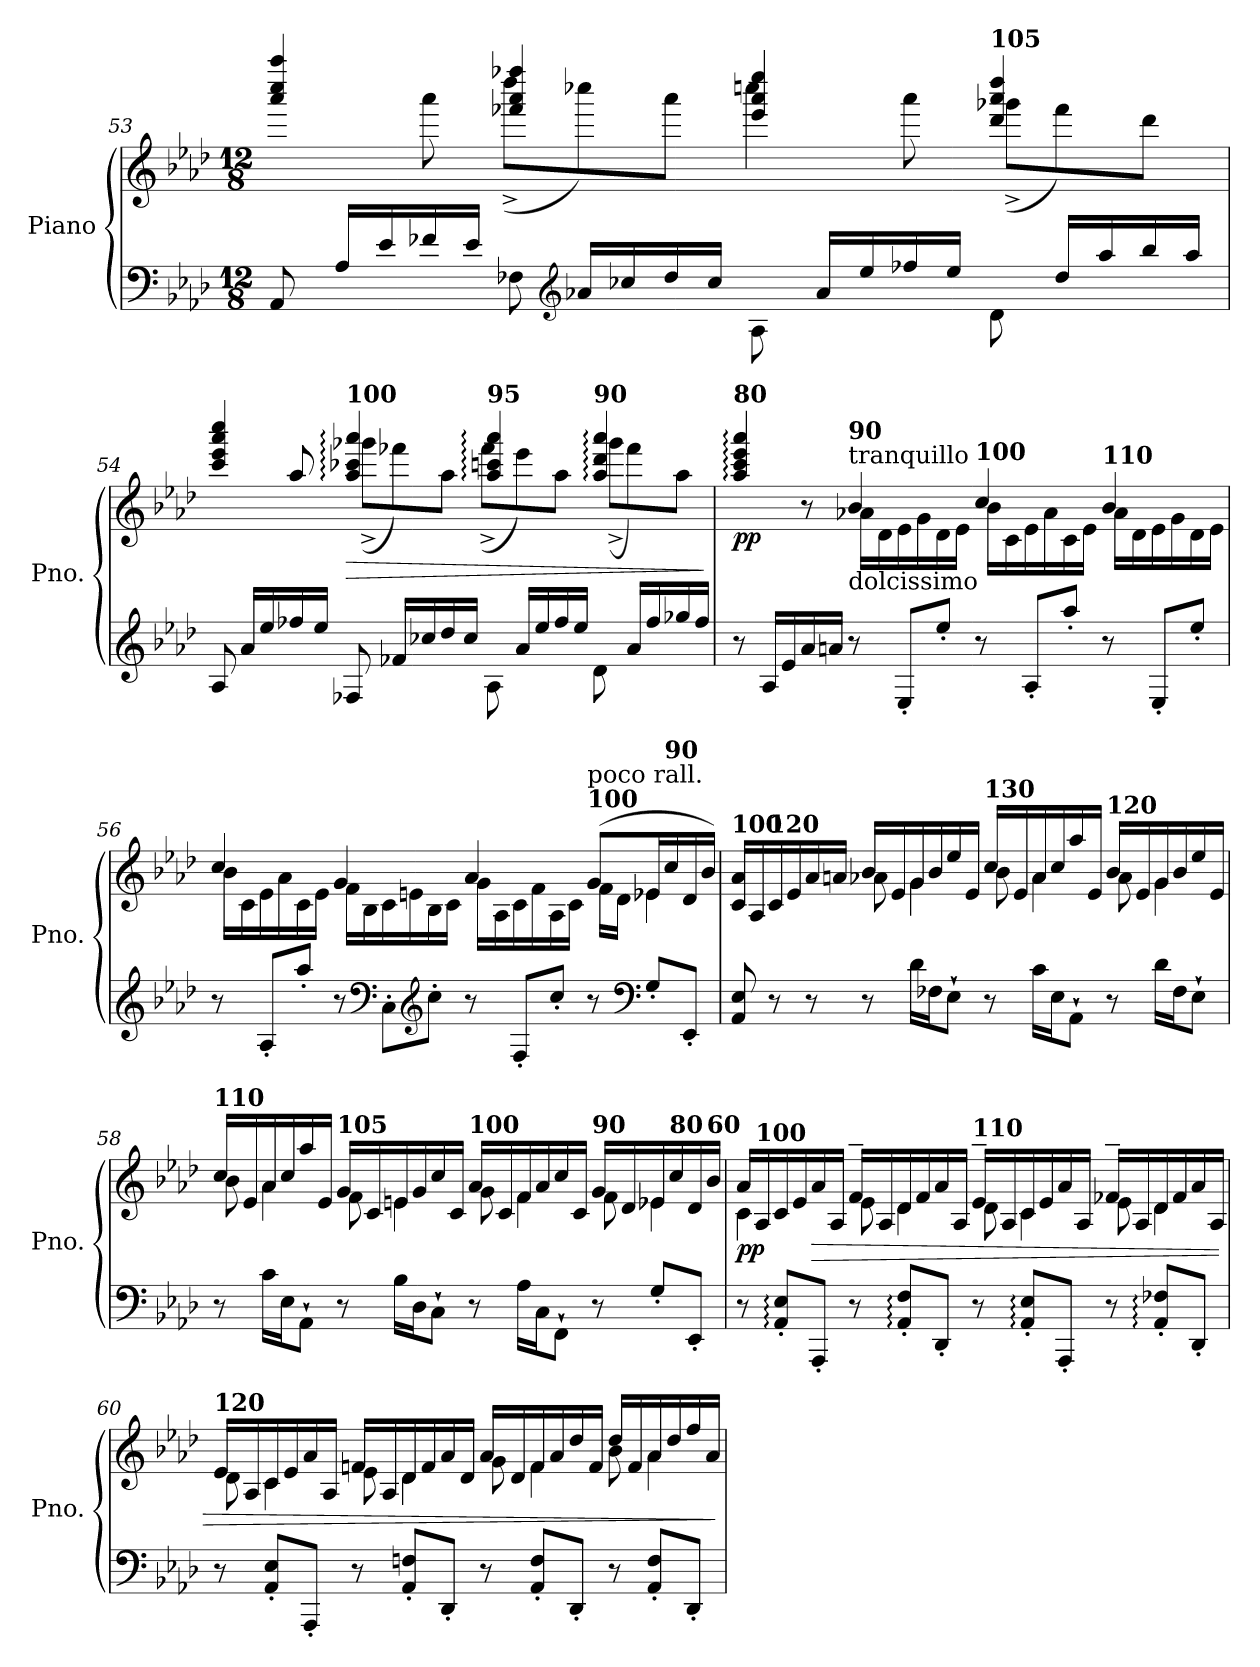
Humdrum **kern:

**kern	**kern	**dynam
*part1	*part1	*part1
*staff2	*staff1	*staff1/2
*I"Piano	*	*
*I'Pno.	*	*
!!LO:LB:g=z
*clefF4	*clefG2	*
*k[b-e-a-d-]	*k[b-e-a-d-]	*
*M12/8	*M12/8	*
=53	=53	=53
*	*^	*
8AA-/	4aaa-/ 4cccc/ 4aaaa-/	4ryy	.
16A-/LL	.	.	.
16e-/	.	.	.
16f-X/	8ryy	8aaa-\	.
16e-/JJ	.	.	.
8F-X\	4fff-X/ 4aaa-/ 4ffff-X/	(>8dddd-^\L	.
*clefG2	*	*	*
16a-X/LL	.	8cccc-X\)	.
16cc-X/	.	.	.
16dd-/	8ryy	8aaa-\J	.
16cc-/JJ	.	.	.
8A-\	4eee-/ 4aaa-/ 4eeee-/	4ccccn\	.
16a-/LL	.	.	.
16ee-/	.	.	.
16ff-X/	8ryy	8aaa-\	.
16ee-/JJ	.	.	.
!	!LO:TX:a:B:t=105	!	!
8d-\	4ddd-/ 4aaa-/ 4dddd-/	(>8ggg-X^\L	.
16dd-/LL	.	8fff-\)	.
16aa-/	.	.	.
16bb-/	8ryy	8ddd-\J	.
16aa-/JJ	.	.	.
=54	=54	=54	=54
8A-/	4ccc/ 4eee-/ 4aaa-/ 4cccc/	4ryy	.
16a-/LL	.	.	.
16ee-/	.	.	.
16ff-X/	8aa-/	8ryy	.
16ee-/JJ	.	.	.
!	!LO:TX:a:B:t=100	!	!
!	!	!	!LO:HP:b
8F-X/	4aa-/: 4ccc-X/: 4aaa-/:	(>8ggg-X^\L	>
16f-X/LL	.	8fff-X\)	.
16cc-X/	.	.	.
16dd-/	8ryy	8aa-\J	.
16cc-/JJ	.	.	.
!	!LO:TX:a:B:t=95	!	!
8A-\	4aa-/: 4cccn/: 4aaa-/:	(>8fff-^\L	.
16a-/LL	.	8eee-\)	.
16ee-/	.	.	.
16ff-/	8ryy	8aa-\J	.
16ee-/JJ	.	.	.
!	!LO:TX:a:B:t=90	!	!
8d-\	4aa-/: 4ddd-/: 4aaa-/:	(>8ggg-^\L	.
16a-/LL	.	8fff-\)	.
16ff-/	.	.	.
16gg-X/	8ryy	8aa-\J	.
16ff-/JJ	.	.	.
*	*v	*v	*
.	.	]
!!LO:LB:g=z
=55	=55	=55
*	*^	*
!	!LO:TX:a:B:t=80	!	!
!	!	!	!LO:DY:b
8r	4aa-/: 4ccc/: 4eee-/: 4aaa-/:	4ryy	pp
16A-/LL	.	.	.
16e-/	.	.	.
16a-/	8r	8ryy	.
16an/JJ	.	.	.
!	!LO:TX:a:t=tranquillo	!	!
!	!LO:TX:a:B:t=90	!	!
!	!LO:TX:b:t=dolcissimo	!	!
8r	4b-/	16a-X\LL	.
.	.	16d-\	.
8E-'/L	.	16e-\	.
.	.	16g\	.
8ee-'/J	8ryy	16d-\	.
.	.	16e-\JJ	.
!	!LO:TX:a:B:t=100	!	!
8r	4cc/	16b-\LL	.
.	.	16c\	.
8A-'/L	.	16e-\	.
.	.	16a-\	.
8aa-'/J	8ryy	16c\	.
.	.	16e-\JJ	.
!	!LO:TX:a:B:t=110	!	!
8r	4b-/	16a-\LL	.
.	.	16d-\	.
8E-'/L	.	16e-\	.
.	.	16g\	.
8ee-'/J	8ryy	16d-\	.
.	.	16e-\JJ	.
=56	=56	=56	=56
8r	4cc/	16b-\LL	.
.	.	16c\	.
8A-'/L	.	16e-\	.
.	.	16a-\	.
8aa-'/J	8ryy	16c\	.
.	.	16e-\JJ	.
8r	4g/	16f\LL	.
.	.	16B-\	.
*clefF4	*	*	*
8C'\L	.	16c\	.
.	.	16en\	.
*clefG2	*	*	*
8cc'\J	8ryy	16B-\	.
.	.	16c\JJ	.
8r	4a-/	16g\LL	.
.	.	16A-\	.
8F'/L	.	16c\	.
.	.	16f\	.
8cc'/J	8ryy	16A-\	.
.	.	16c\JJ	.
!	!LO:TX:a:B:t=100	!	!
!	!LO:TX:a:t=poco rall.	!	!
8r	(8g/L	16f\LL	.
.	.	16d-\JJ	.
*clefF4	*	*	*
8G'/L	16e-X/L	4e-\	.
!	!LO:TX:a:B:t=90	!	!
.	16cc/	.	.
8EE-'/J	16d-/	.	.
.	16b-/JJ)	.	.
!!LO:PB:g=z	!!
=57	=57	=57	=57
!	!LO:TX:a:B:t=100	!	!
8AA-/ 8E-/	16c/ 16a-/LL	4ryy	.
.	16A-/	.	.
!	!LO:TX:a:B:t=120	!	!
8r	16c/	.	.
.	16e-/	.	.
8r	16a-/	8ryy	.
.	16an/JJ	.	.
8r	16b-/LL	8a-X\	.
.	16e-/	.	.
16d-\LL	16g/	4g\	.
16F-X\J	16b-/	.	.
8E-`\J	16ee-/	.	.
.	16e-/JJ	.	.
!	!LO:TX:a:B:t=130	!	!
8r	16cc/LL	8b-\	.
.	16e-/	.	.
16c\LL	16a-/	4a-\	.
16E-\J	16cc/	.	.
8AA-`\J	16aa-/	.	.
.	16e-/JJ	.	.
!	!LO:TX:a:B:t=120	!	!
8r	16b-/LL	8a-\	.
.	16e-/	.	.
16d-\LL	16g/	4g\	.
16F-\J	16b-/	.	.
8E-`\J	16ee-/	.	.
.	16e-/JJ	.	.
=58	=58	=58	=58
!	!LO:TX:a:B:t=110	!	!
8r	16cc/LL	8b-\	.
.	16e-/	.	.
16c\LL	16a-/	4a-\	.
16E-\J	16cc/	.	.
8AA-`\J	16aa-/	.	.
.	16e-/JJ	.	.
!	!LO:TX:a:B:t=105	!	!
8r	16g/LL	8f\	.
.	16c/	.	.
16B-\LL	16en/	4e\	.
16D-\J	16g/	.	.
8C`\J	16cc/	.	.
.	16c/JJ	.	.
!	!LO:TX:a:B:t=100	!	!
8r	16a-/LL	8g\	.
.	16c/	.	.
16A-\LL	16f/	4f\	.
16C\J	16a-/	.	.
8FF`\J	16cc/	.	.
.	16c/JJ	.	.
!	!LO:TX:a:B:t=90	!	!
8r	16g/LL	8f\	.
.	16d-/	.	.
8G'/L	16e-X/	4e-\	.
!	!LO:TX:a:B:t=80	!	!
.	16cc/	.	.
8EE-'/J	16d-/	.	.
!	!LO:TX:a:B:t=60	!	!
.	16b-/JJ	.	.
!!LO:LB:g=z	!!
=59	=59	=59	=59
!	!	!	!LO:DY:b
8r	16a-/LL	4c\	pp
!	!LO:TX:a:B:t=100	!	!
.	16A-/	.	.
8AA-/:' 8E-/:'L	16c/	.	.
.	16e-/	.	.
!	!	!	!LO:HP:b
8AAA-'/J	16a-/	8ryy	>
.	16A-/JJ	.	.
8r	16f~/LL	8e-\	.
.	16A-/	.	.
8AA-/:' 8F/:'L	16d-/	4d-\	.
.	16f/	.	.
8DD-'/J	16a-/	.	.
.	16A-/JJ	.	.
!	!LO:TX:a:B:t=110	!	!
8r	16e-~/LL	8d-\	.
.	16A-/	.	.
8AA-/:' 8E-/:'L	16c/	4c\	.
.	16e-/	.	.
8AAA-'/J	16a-/	.	.
.	16A-/JJ	.	.
8r	16f-X~/LL	8e-\	.
.	16A-/	.	.
8AA-/:' 8F-X/:'L	16d-/	4d-\	.
.	16f-/	.	.
8DD-'/J	16a-/	.	.
.	16A-/JJ	.	.
=60	=60	=60	=60
!	!LO:TX:a:B:t=120	!	!
8r	16e-/LL	8d-\	.
.	16A-/	.	.
8AA-/' 8E-/'L	16c/	4c\	.
.	16e-/	.	.
8AAA-'/J	16a-/	.	.
.	16A-/JJ	.	.
8r	16fn/LL	8e-\	.
.	16A-/	.	.
8AA-/' 8Fn/'L	16d-/	4d-\	.
.	16f/	.	.
8DD-'/J	16a-/	.	.
.	16d-/JJ	.	.
8r	16a-/LL	8g\	.
.	16d-/	.	.
8AA-/' 8F/'L	16f/	4f\	.
.	16a-/	.	.
8DD-'/J	16dd-/	.	.
.	16f/JJ	.	.
8r	16dd-/LL	8b-\	.
.	16f/	.	.
8AA-/' 8F/'L	16a-/	4a-\	.
.	16dd-/	.	.
8DD-'/J	16ff/	.	.
.	16a-/JJ	.	.
*	*v	*v	*
.	.	]
=	=	=
*-	*-	*-
